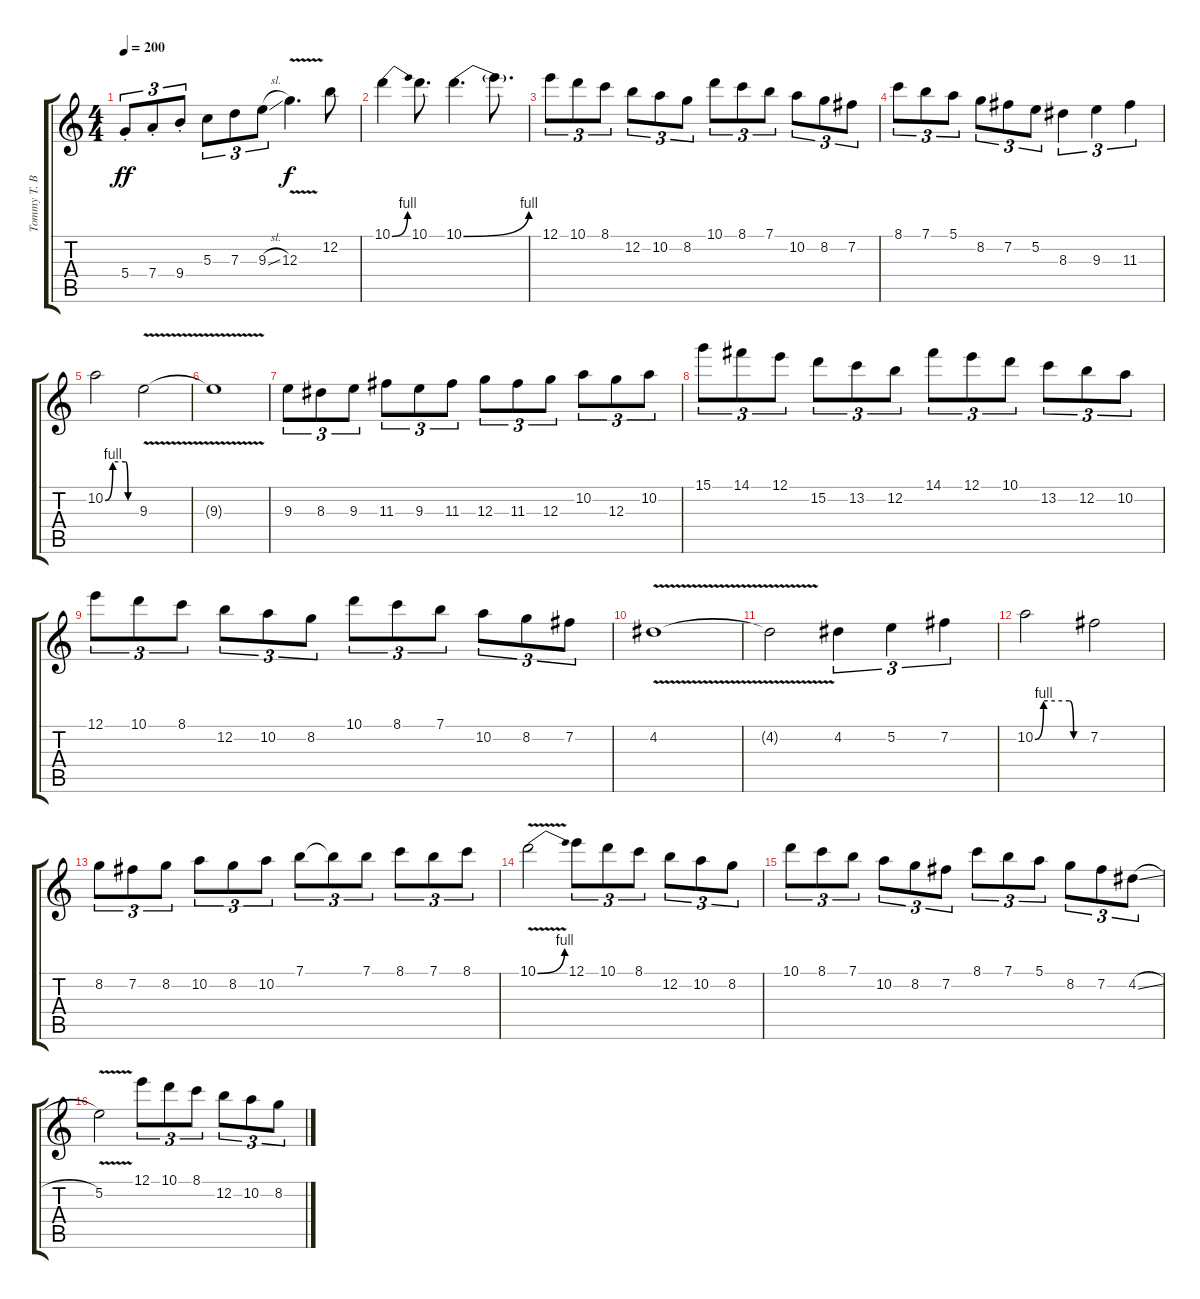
\track ("Tommy T. Baron (LEAD)" "Tommy T. B") {instrument overdrivenguitar}
\staff {score tabs}
\tuning (E4 B3 G3 D3 A2 E2) {hide}
\ts (4 4)
\tempo 200
\clef g2
\ks c
5.4{st}.8{tu (3 2) dy ff} 7.4{st}.8{tu (3 2)} 9.4{st}.8{tu (3 2)} 5.3.8{tu (3 2)} 7.3.8{tu (3 2)} 9.3{sl}.8{tu (3 2)} 12.3{v}.4{d dy f} 12.2.8 |
10.1{be (bend 0 0 60 4)}.4 10.1.8{d} 10.1{be (bend 0 0 60 4)}.4{d} 10.1{t}.8{d} |
12.1.8{tu (3 2)} 10.1.8{tu (3 2)} 8.1.8{tu (3 2)} 12.2.8{tu (3 2)} 10.2.8{tu (3 2)} 8.2.8{tu (3 2)} 10.1.8{tu (3 2)} 8.1.8{tu (3 2)} 7.1.8{tu (3 2)} 10.2.8{tu (3 2)} 8.2.8{tu (3 2)} 7.2.8{tu (3 2)} |
8.1.8{tu (3 2)} 7.1.8{tu (3 2)} 5.1.8{tu (3 2)} 8.2.8{tu (3 2)} 7.2.8{tu (3 2)} 5.2.8{tu (3 2)} 8.3.4{tu (3 2)} 9.3.4{tu (3 2)} 11.3.4{tu (3 2)} |
10.2{be (custom 0 0 15 4 40 4 45 0 60 0)}.2 9.3{v}.2 |
9.3{t}.1 |
9.3.8{tu (3 2)} 8.3.8{tu (3 2)} 9.3.8{tu (3 2)} 11.3.8{tu (3 2)} 9.3.8{tu (3 2)} 11.3.8{tu (3 2)} 12.3.8{tu (3 2)} 11.3.8{tu (3 2)} 12.3.8{tu (3 2)} 10.2.8{tu (3 2)} 12.3.8{tu (3 2)} 10.2.8{tu (3 2)} |
15.1.8{tu (3 2)} 14.1.8{tu (3 2)} 12.1.8{tu (3 2)} 15.2.8{tu (3 2)} 13.2.8{tu (3 2)} 12.2.8{tu (3 2)} 14.1.8{tu (3 2)} 12.1.8{tu (3 2)} 10.1.8{tu (3 2)} 13.2.8{tu (3 2)} 12.2.8{tu (3 2)} 10.2.8{tu (3 2)} |
12.1.8{tu (3 2)} 10.1.8{tu (3 2)} 8.1.8{tu (3 2)} 12.2.8{tu (3 2)} 10.2.8{tu (3 2)} 8.2.8{tu (3 2)} 10.1.8{tu (3 2)} 8.1.8{tu (3 2)} 7.1.8{tu (3 2)} 10.2.8{tu (3 2)} 8.2.8{tu (3 2)} 7.2.8{tu (3 2)} |
4.2{v}.1 |
4.2{t}.2 4.2.4{tu (3 2)} 5.2.4{tu (3 2)} 7.2.4{tu (3 2)} |
10.2{be (custom 0 0 10 4 40 4 45 0 60 0)}.2 7.2.2 |
8.2.8{tu (3 2)} 7.2.8{tu (3 2)} 8.2.8{tu (3 2)} 10.2.8{tu (3 2)} 8.2.8{tu (3 2)} 10.2.8{tu (3 2)} 7.1.8{tu (3 2)} 7.1{t}.8{tu (3 2)} 7.1.8{tu (3 2)} 8.1.8{tu (3 2)} 7.1.8{tu (3 2)} 8.1.8{tu (3 2)} |
10.1{be (bend 0 0 60 4) v}.2 12.1.8{tu (3 2)} 10.1.8{tu (3 2)} 8.1.8{tu (3 2)} 12.2.8{tu (3 2)} 10.2.8{tu (3 2)} 8.2.8{tu (3 2)} |
10.1.8{tu (3 2)} 8.1.8{tu (3 2)} 7.1.8{tu (3 2)} 10.2.8{tu (3 2)} 8.2.8{tu (3 2)} 7.2.8{tu (3 2)} 8.1.8{tu (3 2)} 7.1.8{tu (3 2)} 5.1.8{tu (3 2)} 8.2.8{tu (3 2)} 7.2.8{tu (3 2)} 4.2{sl}.8{tu (3 2)} |
5.2{v}.2 12.1.8{tu (3 2)} 10.1.8{tu (3 2)} 8.1.8{tu (3 2)} 12.2.8{tu (3 2)} 10.2.8{tu (3 2)} 8.2.8{tu (3 2)}
